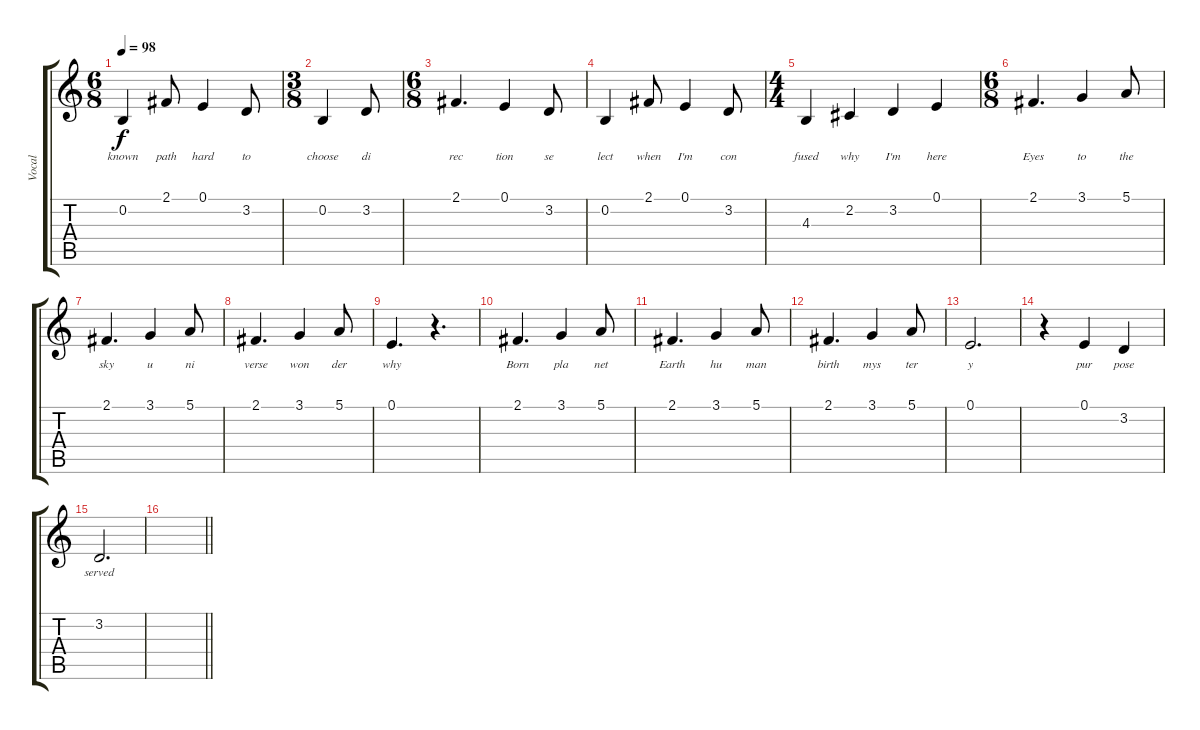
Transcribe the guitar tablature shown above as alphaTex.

\track ("Vocal" "Vocal") {instrument acousticgrandpiano}
\staff {score tabs}
\tuning (E4 B3 G3 D3 A2 E2) {hide}
\ts (6 8)
\tempo 98
\clef g2
\ks c
0.2.4{lyrics (0 "known") lyrics (1 "") lyrics (2 "") lyrics (3 "") lyrics (4 "") dy f} 2.1.8{lyrics (0 "path") lyrics (1 "") lyrics (2 "") lyrics (3 "") lyrics (4 "")} 0.1.4{lyrics (0 "hard") lyrics (1 "") lyrics (2 "") lyrics (3 "") lyrics (4 "")} 3.2.8{lyrics (0 "to") lyrics (1 "") lyrics (2 "") lyrics (3 "") lyrics (4 "")} |
\ts (3 8)
0.2.4{lyrics (0 "choose") lyrics (1 "") lyrics (2 "") lyrics (3 "") lyrics (4 "")} 3.2.8{lyrics (0 "di") lyrics (1 "") lyrics (2 "") lyrics (3 "") lyrics (4 "")} |
\ts (6 8)
2.1.4{d lyrics (0 "rec") lyrics (1 "") lyrics (2 "") lyrics (3 "") lyrics (4 "")} 0.1.4{lyrics (0 "tion") lyrics (1 "") lyrics (2 "") lyrics (3 "") lyrics (4 "")} 3.2.8{lyrics (0 "se") lyrics (1 "") lyrics (2 "") lyrics (3 "") lyrics (4 "")} |
0.2.4{lyrics (0 "lect") lyrics (1 "") lyrics (2 "") lyrics (3 "") lyrics (4 "")} 2.1.8{lyrics (0 "when") lyrics (1 "") lyrics (2 "") lyrics (3 "") lyrics (4 "")} 0.1.4{lyrics (0 "I'm") lyrics (1 "") lyrics (2 "") lyrics (3 "") lyrics (4 "")} 3.2.8{lyrics (0 "con") lyrics (1 "") lyrics (2 "") lyrics (3 "") lyrics (4 "")} |
\ts (4 4)
4.3.4{lyrics (0 "fused") lyrics (1 "") lyrics (2 "") lyrics (3 "") lyrics (4 "")} 2.2.4{lyrics (0 "why") lyrics (1 "") lyrics (2 "") lyrics (3 "") lyrics (4 "")} 3.2.4{lyrics (0 "I'm") lyrics (1 "") lyrics (2 "") lyrics (3 "") lyrics (4 "")} 0.1.4{lyrics (0 "here") lyrics (1 "") lyrics (2 "") lyrics (3 "") lyrics (4 "")} |
\ts (6 8)
2.1.4{d lyrics (0 "Eyes") lyrics (1 "") lyrics (2 "") lyrics (3 "") lyrics (4 "")} 3.1.4{lyrics (0 "to") lyrics (1 "") lyrics (2 "") lyrics (3 "") lyrics (4 "")} 5.1.8{lyrics (0 "the") lyrics (1 "") lyrics (2 "") lyrics (3 "") lyrics (4 "")} |
2.1.4{d lyrics (0 "sky") lyrics (1 "") lyrics (2 "") lyrics (3 "") lyrics (4 "")} 3.1.4{lyrics (0 "u") lyrics (1 "") lyrics (2 "") lyrics (3 "") lyrics (4 "")} 5.1.8{lyrics (0 "ni") lyrics (1 "") lyrics (2 "") lyrics (3 "") lyrics (4 "")} |
2.1.4{d lyrics (0 "verse") lyrics (1 "") lyrics (2 "") lyrics (3 "") lyrics (4 "")} 3.1.4{lyrics (0 "won") lyrics (1 "") lyrics (2 "") lyrics (3 "") lyrics (4 "")} 5.1.8{lyrics (0 "der") lyrics (1 "") lyrics (2 "") lyrics (3 "") lyrics (4 "")} |
0.1.4{d lyrics (0 "why") lyrics (1 "") lyrics (2 "") lyrics (3 "") lyrics (4 "")} r.4{d} |
2.1.4{d lyrics (0 "Born") lyrics (1 "") lyrics (2 "") lyrics (3 "") lyrics (4 "")} 3.1.4{lyrics (0 "pla") lyrics (1 "") lyrics (2 "") lyrics (3 "") lyrics (4 "")} 5.1.8{lyrics (0 "net") lyrics (1 "") lyrics (2 "") lyrics (3 "") lyrics (4 "")} |
2.1.4{d lyrics (0 "Earth") lyrics (1 "") lyrics (2 "") lyrics (3 "") lyrics (4 "")} 3.1.4{lyrics (0 "hu") lyrics (1 "") lyrics (2 "") lyrics (3 "") lyrics (4 "")} 5.1.8{lyrics (0 "man") lyrics (1 "") lyrics (2 "") lyrics (3 "") lyrics (4 "")} |
2.1.4{d lyrics (0 "birth") lyrics (1 "") lyrics (2 "") lyrics (3 "") lyrics (4 "")} 3.1.4{lyrics (0 "mys") lyrics (1 "") lyrics (2 "") lyrics (3 "") lyrics (4 "")} 5.1.8{lyrics (0 "ter") lyrics (1 "") lyrics (2 "") lyrics (3 "") lyrics (4 "")} |
0.1.2{d lyrics (0 "y") lyrics (1 "") lyrics (2 "") lyrics (3 "") lyrics (4 "")} |
r.4 0.1.4{lyrics (0 "pur") lyrics (1 "") lyrics (2 "") lyrics (3 "") lyrics (4 "")} 3.2.4{lyrics (0 "pose") lyrics (1 "") lyrics (2 "") lyrics (3 "") lyrics (4 "")} |
3.2.2{d lyrics (0 "served") lyrics (1 "") lyrics (2 "") lyrics (3 "") lyrics (4 "")} |
\barLineRight lightlight
